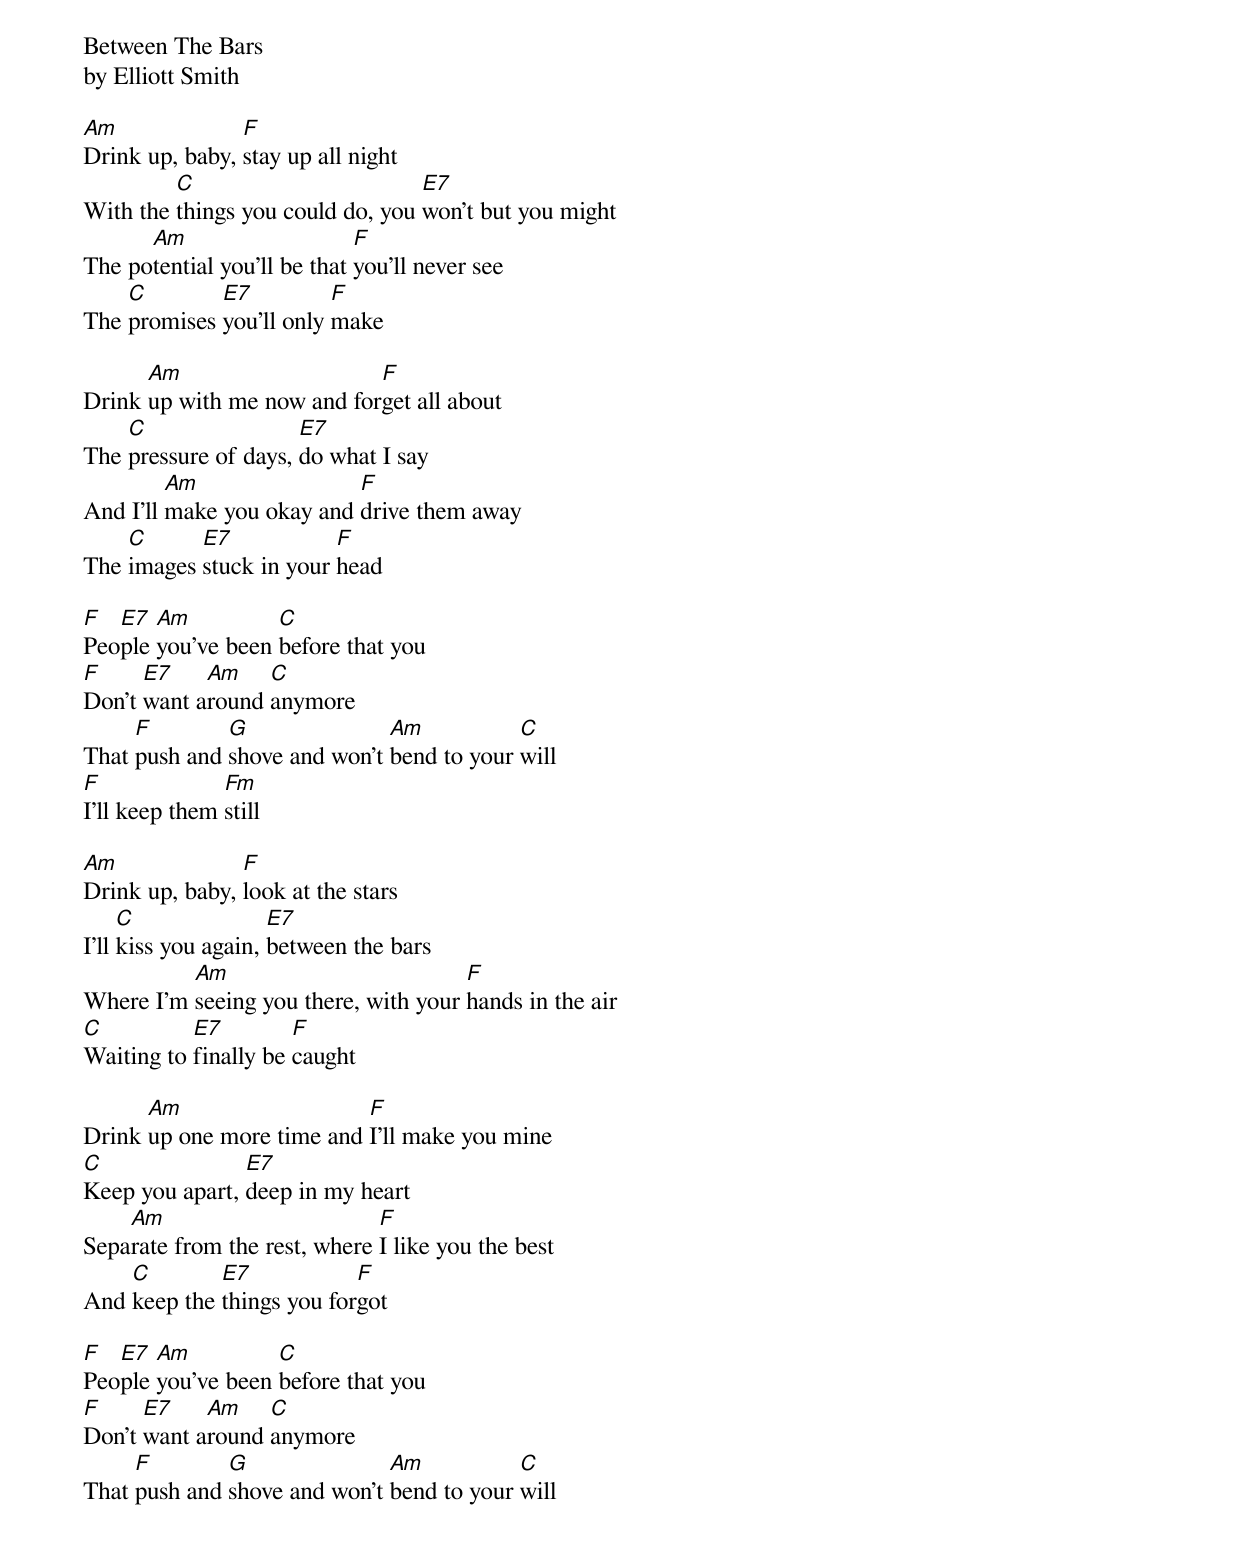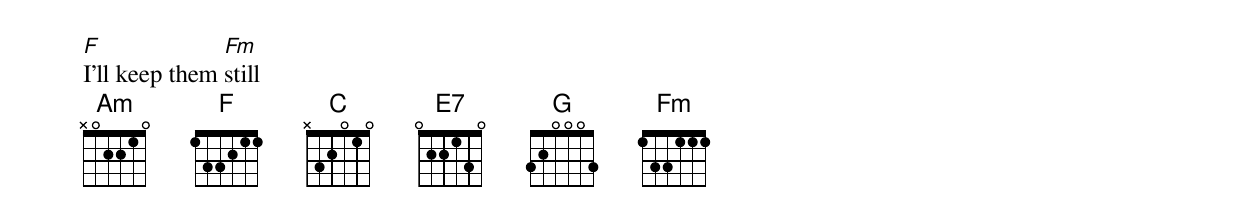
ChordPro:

Between The Bars
by Elliott Smith

[Am]Drink up, baby, [F]stay up all night
With the [C]things you could do, you [E7]won't but you might
The po[Am]tential you'll be that [F]you'll never see
The [C]promises [E7]you'll only [F]make

Drink [Am]up with me now and for[F]get all about
The [C]pressure of days, [E7]do what I say
And I'll [Am]make you okay and [F]drive them away
The [C]images [E7]stuck in your [F]head

[F]Peo[E7]ple [Am]you've been [C]before that you
[F]Don't [E7]want a[Am]round [C]anymore
That [F]push and [G]shove and won't [Am]bend to your [C]will
[F]I'll keep them [Fm]still

[Am]Drink up, baby, [F]look at the stars
I'll [C]kiss you again, [E7]between the bars
Where I'm [Am]seeing you there, with your [F]hands in the air
[C]Waiting to [E7]finally be [F]caught

Drink [Am]up one more time and [F]I'll make you mine
[C]Keep you apart, [E7]deep in my heart
Sepa[Am]rate from the rest, where [F]I like you the best
And [C]keep the [E7]things you for[F]got

[F]Peo[E7]ple [Am]you've been [C]before that you
[F]Don't [E7]want a[Am]round [C]anymore
That [F]push and [G]shove and won't [Am]bend to your [C]will
[F]I'll keep them [Fm]still
